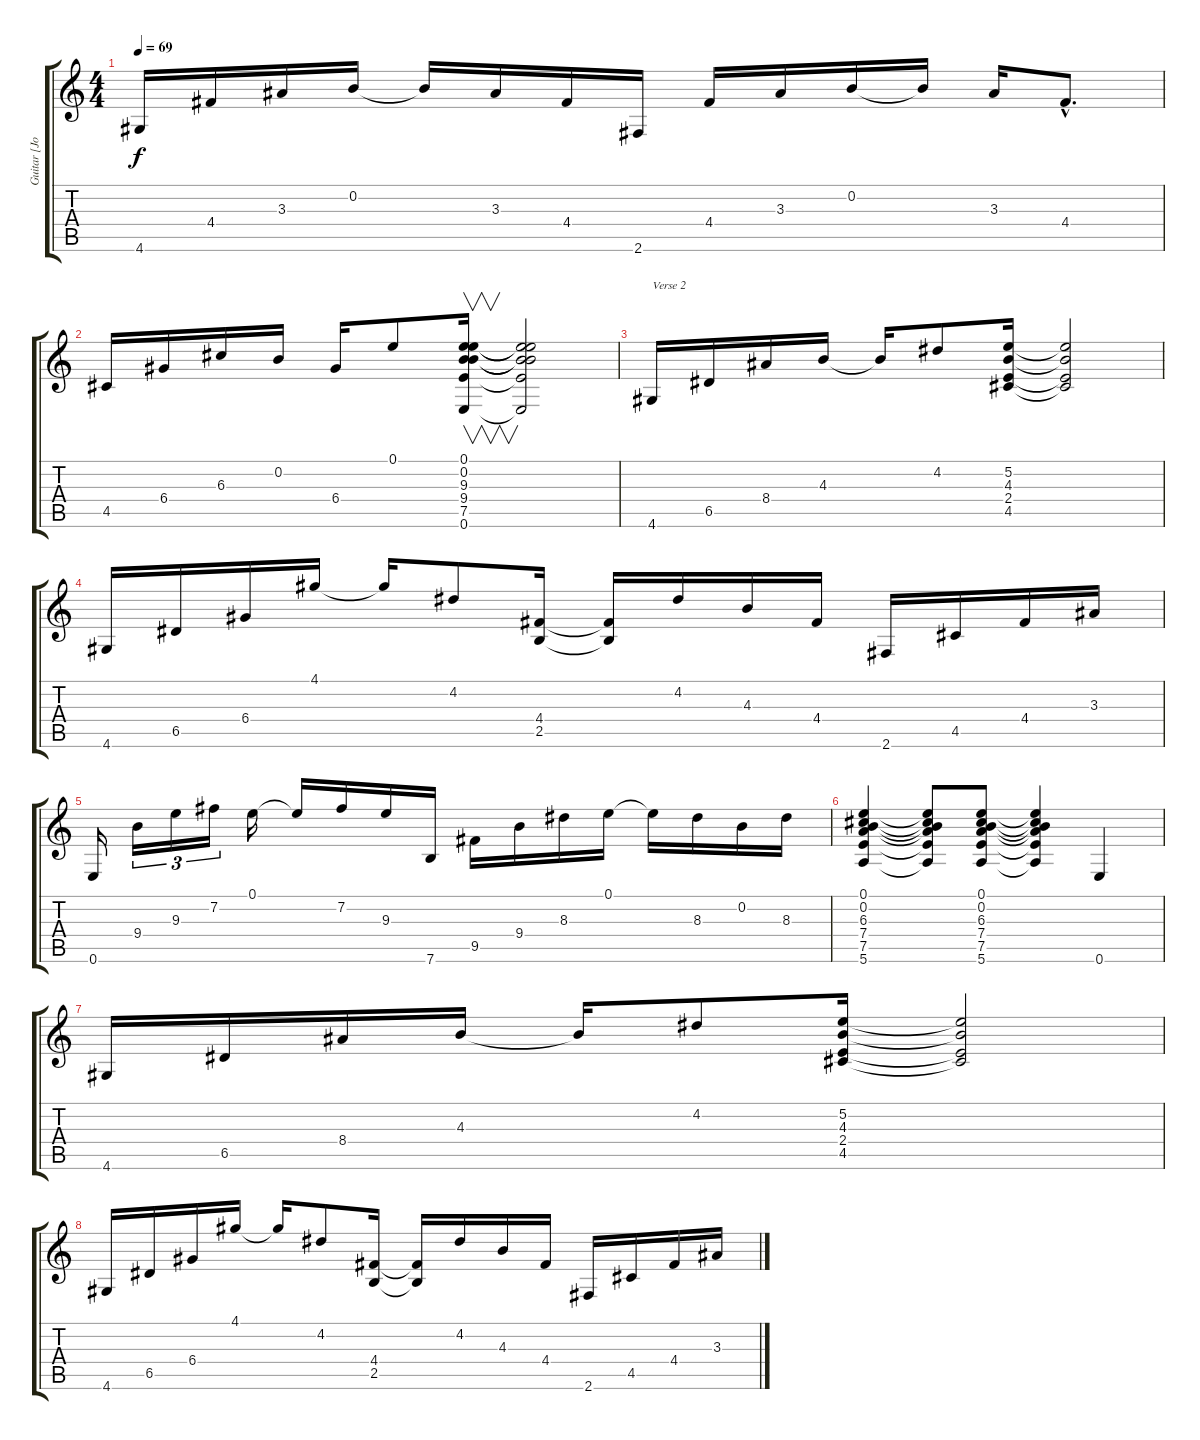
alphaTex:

\track ("Guitar [John Petrucci]" "Guitar [Jo") {instrument acousticguitarnylon}
\staff {score tabs}
\tuning (E4 B3 G3 D3 A2 E2) {hide}
\ts (4 4)
\tempo 69
\clef g2
\ks c
4.6.16{dy f} 4.4.16 3.3.16 0.2.16 0.2{t}.16 3.3.16 4.4.16 2.6.16 4.4.16 3.3.16 0.2.16 0.2{t}.16 3.3.16 4.4{hac}.8{d} |
4.5.16 6.4.16 6.3.16 0.2.16 6.4.16 0.1.8 (0.1 0.2 9.3 9.4 7.5 0.6).16{v} (0.1{t} 0.2{t} 9.3{t} 9.4{t} 7.5{t} 0.6{t}).2 |
4.6.16{txt "Verse 2"} 6.5.16 8.4.16 4.3.16 4.3{t}.16 4.2.8 (5.2 4.3 2.4 4.5).16 (5.2{t} 4.3{t} 2.4{t} 4.5{t}).2 |
4.6.16 6.5.16 6.4.16 4.1.16 4.1{t}.16 4.2.8 (4.4 2.5).16 (4.4{t} 2.5{t}).16 4.2.16 4.3.16 4.4.16 2.6.16 4.5.16 4.4.16 3.3.16 |
0.6.16 9.4.16{tu (3 2)} 9.3.16{tu (3 2)} 7.2.16{tu (3 2)} 0.1.16 0.1{t}.16 7.2.16 9.3.16 7.6.16 9.5.16 9.4.16 8.3.16 0.1.16 0.1{t}.16 8.3.16 0.2.16 8.3.16 |
(0.1 0.2 6.3 7.4 7.5 5.6).4 (0.1{t} 0.2{t} 6.3{t} 7.4{t} 7.5{t} 5.6{t}).8 (0.1 0.2 6.3 7.4 7.5 5.6).8 (0.1{t} 0.2{t} 6.3{t} 7.4{t} 7.5{t} 5.6{t}).4 0.6.4 |
4.6.16 6.5.16 8.4.16 4.3.16 4.3{t}.16 4.2.8 (5.2 4.3 2.4 4.5).16 (5.2{t} 4.3{t} 2.4{t} 4.5{t}).2 |
4.6.16 6.5.16 6.4.16 4.1.16 4.1{t}.16 4.2.8 (4.4 2.5).16 (4.4{t} 2.5{t}).16 4.2.16 4.3.16 4.4.16 2.6.16 4.5.16 4.4.16 3.3.16
